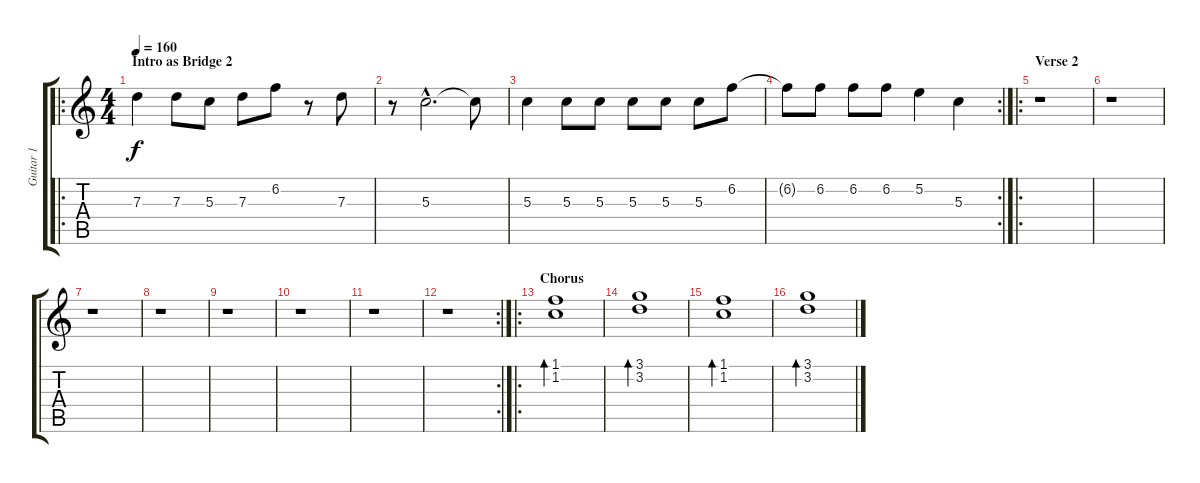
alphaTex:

\track ("Guitar 1" "Guitar 1") {instrument distortionguitar}
\staff {score tabs}
\tuning (E4 B3 G3 D3 A2 D2) {hide}
\ro
\ts (4 4)
\section ("" "Intro as Bridge 2 ")
\tempo 160
\clef g2
\ks c
7.3.4{dy f} 7.3.8 5.3.8 7.3.8 6.2.8 r.8 7.3.8 |
r.8 5.3{hac}.2{d} 5.3{t}.8 |
5.3.4 5.3.8 5.3.8 5.3.8 5.3.8 5.3.8 6.2.8 |
\rc 2
6.2{t}.8 6.2.8 6.2.8 6.2.8 5.2.4 5.3.4 |
\ro
\section ("" "Verse 2")
r.1 |
r.1 |
r.1 |
r.1 |
r.1 |
r.1 |
r.1 |
\rc 2
r.1 |
\ro
\section ("" "Chorus")
(1.1 1.2).1{bd 240} |
(3.1 3.2).1{bd 240} |
(1.1 1.2).1{bd 240} |
(3.1 3.2).1{bd 240}
